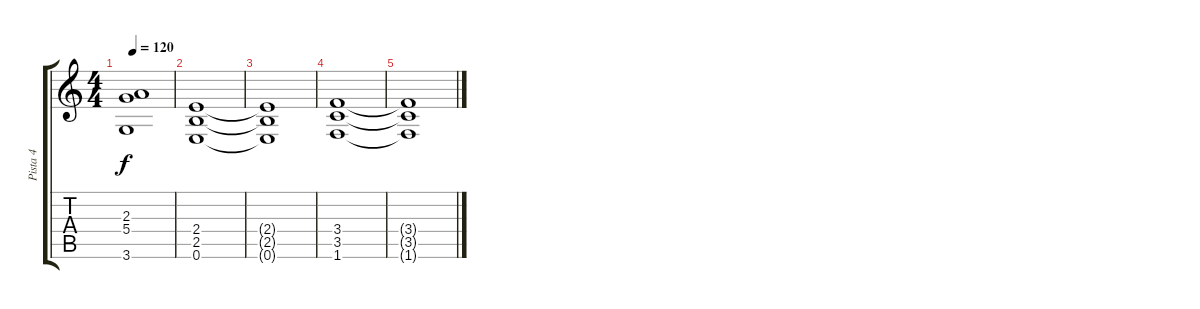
\track ("Pista 4" "Pista 4") {instrument distortionguitar}
\staff {score tabs}
\tuning (E4 B3 G3 D3 A2 E2) {hide}
\ts (4 4)
\tempo 120
\clef g2
\ks c
(2.3{t} 5.4{t} 3.6{t}).1{dy f} |
(2.4 2.5 0.6).1 |
(2.4{t} 2.5{t} 0.6{t}).1 |
(3.4 3.5 1.6).1 |
(3.4{t} 3.5{t} 1.6{t}).1
